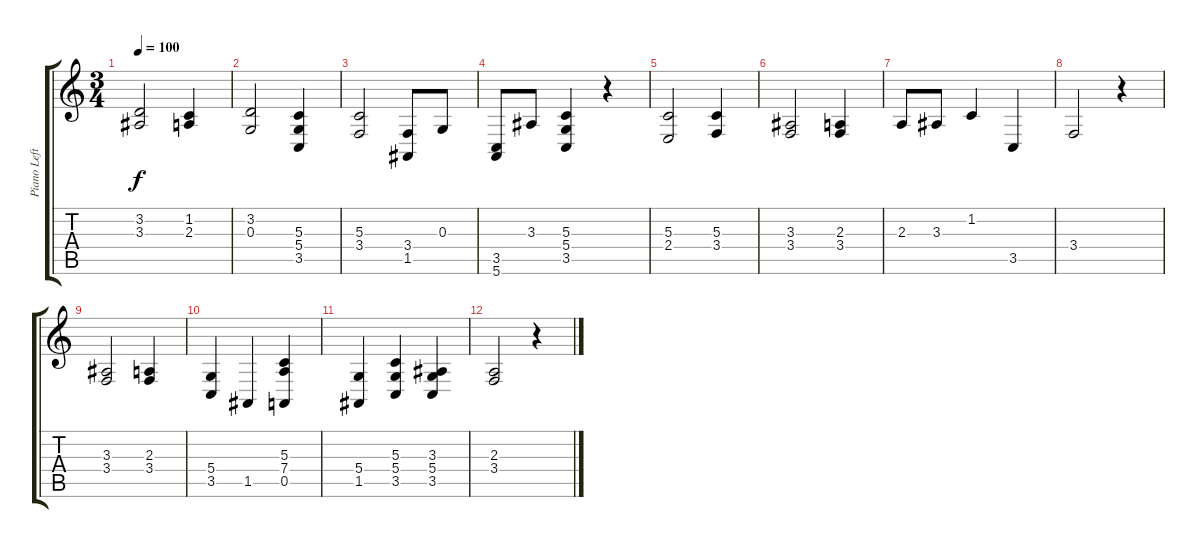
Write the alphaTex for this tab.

\track ("Piano Left Hand" "Piano Left") {instrument acousticgrandpiano}
\staff {score tabs}
\tuning (E4 B3 G3 D3 A2 E2) {hide}
\ts (3 4)
\tempo 100
\clef g2
\ks c
(3.2 3.3).2{dy f} (1.2 2.3).4 |
(3.2 0.3).2 (5.3 5.4 3.5).4 |
(5.3 3.4).2 (3.4 1.5).8 0.3.8 |
(3.5 5.6).8 3.3.8 (5.3 5.4 3.5).4 r.4 |
(5.3 2.4).2 (5.3 3.4).4 |
(3.3 3.4).2 (2.3 3.4).4 |
2.3.8 3.3.8 1.2.4 3.5.4 |
3.4.2 r.4 |
(3.3 3.4).2 (2.3 3.4).4 |
(5.4 3.5).4 1.5.4 (5.3 7.4 0.5).4 |
(5.4 1.5).4 (5.3 5.4 3.5).4 (3.3 5.4 3.5).4 |
(2.3 3.4).2 r.4
